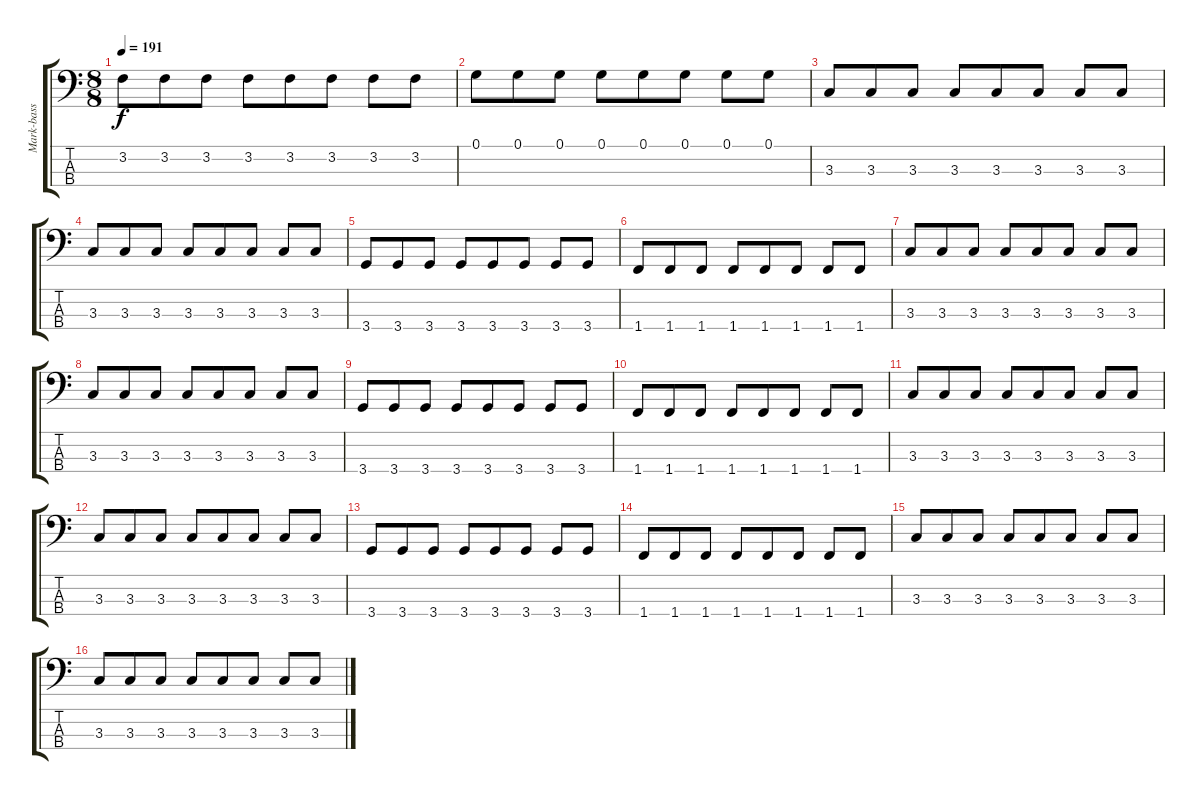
\track ("Mark-bass" "Mark-bass") {instrument electricbassfinger}
\staff {score tabs}
\tuning (G2 D2 A1 E1) {hide}
\ts (8 8)
\tempo 191
\clef f4
\ks c
3.2.8{dy f} 3.2.8 3.2.8 3.2.8 3.2.8 3.2.8 3.2.8 3.2.8 |
0.1.8 0.1.8 0.1.8 0.1.8 0.1.8 0.1.8 0.1.8 0.1.8 |
3.3.8 3.3.8 3.3.8 3.3.8 3.3.8 3.3.8 3.3.8 3.3.8 |
3.3.8 3.3.8 3.3.8 3.3.8 3.3.8 3.3.8 3.3.8 3.3.8 |
3.4.8 3.4.8 3.4.8 3.4.8 3.4.8 3.4.8 3.4.8 3.4.8 |
1.4.8 1.4.8 1.4.8 1.4.8 1.4.8 1.4.8 1.4.8 1.4.8 |
3.3.8 3.3.8 3.3.8 3.3.8 3.3.8 3.3.8 3.3.8 3.3.8 |
3.3.8 3.3.8 3.3.8 3.3.8 3.3.8 3.3.8 3.3.8 3.3.8 |
3.4.8 3.4.8 3.4.8 3.4.8 3.4.8 3.4.8 3.4.8 3.4.8 |
1.4.8 1.4.8 1.4.8 1.4.8 1.4.8 1.4.8 1.4.8 1.4.8 |
3.3.8 3.3.8 3.3.8 3.3.8 3.3.8 3.3.8 3.3.8 3.3.8 |
3.3.8 3.3.8 3.3.8 3.3.8 3.3.8 3.3.8 3.3.8 3.3.8 |
3.4.8 3.4.8 3.4.8 3.4.8 3.4.8 3.4.8 3.4.8 3.4.8 |
1.4.8 1.4.8 1.4.8 1.4.8 1.4.8 1.4.8 1.4.8 1.4.8 |
3.3.8 3.3.8 3.3.8 3.3.8 3.3.8 3.3.8 3.3.8 3.3.8 |
3.3.8 3.3.8 3.3.8 3.3.8 3.3.8 3.3.8 3.3.8 3.3.8
